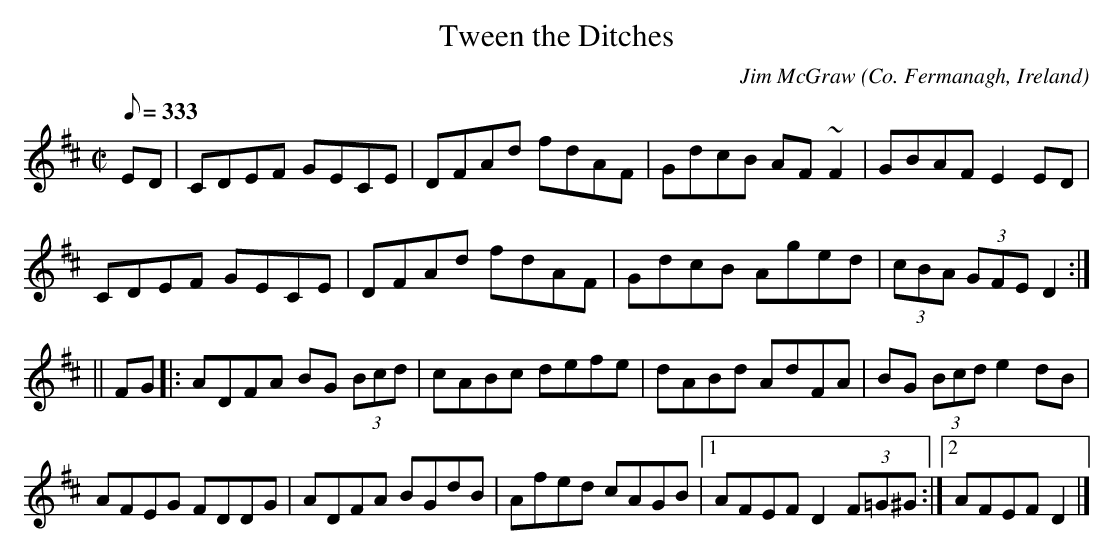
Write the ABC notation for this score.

X:1
T:Tween the Ditches
C:Jim McGraw
O:Co. Fermanagh, Ireland
L:1/8
Q:333
M:C|
K:D
ED|CDEF GECE|DFAd fdAF|GdcB AF ~F2|GBAF E2 ED|
CDEF GECE|DFAd fdAF|GdcB Aged|(3cBA (3GFE D2:|
||FG|:ADFA BG (3Bcd|cABc defe|dABd AdFA|BG (3Bcd e2dB|
AFEG FDDG|ADFA BGdB|Afed cAGB|[1AFEF D2 (3F=G^G:|[2AFEF D2|]
